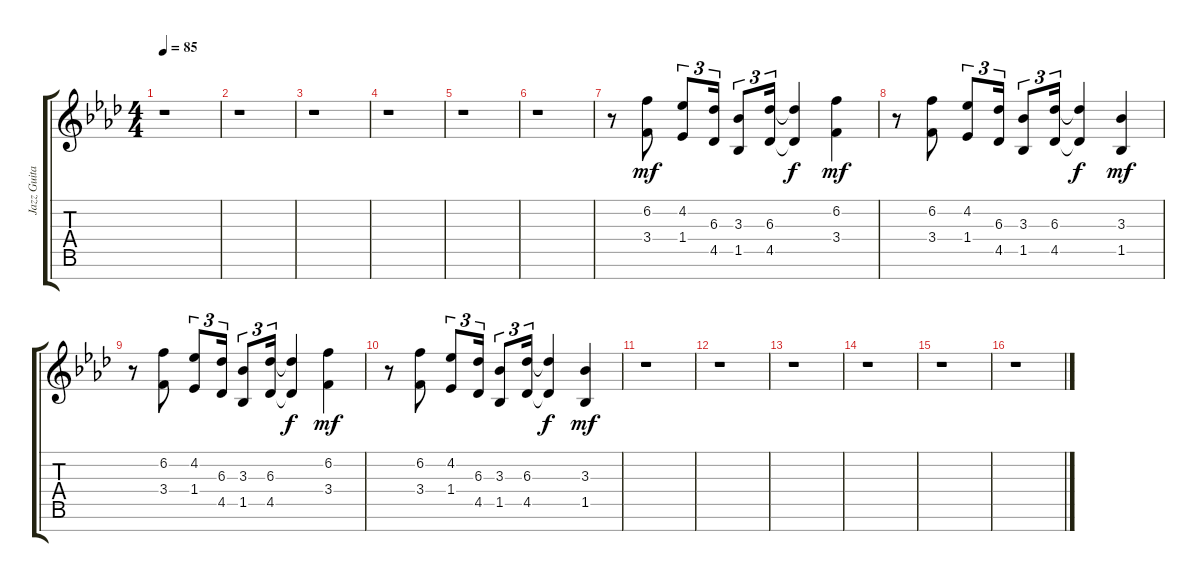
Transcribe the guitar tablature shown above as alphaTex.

\track ("Jazz Guitar" "Jazz Guita") {instrument electricguitarjazz}
\staff {score tabs}
\tuning (E4 B3 G3 D3 A2 E2 B1) {hide}
\ts (4 4)
\tempo 85
\clef g2
\ks ab
r.1{dy mf} |
r.1 |
r.1 |
r.1 |
r.1 |
r.1 |
r.8 (6.2 3.4).8 (4.2 1.4).8{tu (3 2)} (6.3 4.5).16{tu (3 2)} (3.3 1.5).8{tu (3 2)} (6.3 4.5).16{tu (3 2)} (6.3{t} 4.5{t}).4{dy f} (6.2 3.4).4{dy mf} |
r.8 (6.2 3.4).8 (4.2 1.4).8{tu (3 2)} (6.3 4.5).16{tu (3 2)} (3.3 1.5).8{tu (3 2)} (6.3 4.5).16{tu (3 2)} (6.3{t} 4.5{t}).4{dy f} (3.3 1.5).4{dy mf} |
r.8 (6.2 3.4).8 (4.2 1.4).8{tu (3 2)} (6.3 4.5).16{tu (3 2)} (3.3 1.5).8{tu (3 2)} (6.3 4.5).16{tu (3 2)} (6.3{t} 4.5{t}).4{dy f} (6.2 3.4).4{dy mf} |
r.8 (6.2 3.4).8 (4.2 1.4).8{tu (3 2)} (6.3 4.5).16{tu (3 2)} (3.3 1.5).8{tu (3 2)} (6.3 4.5).16{tu (3 2)} (6.3{t} 4.5{t}).4{dy f} (3.3 1.5).4{dy mf} |
r.1 |
r.1 |
r.1 |
r.1 |
r.1 |
r.1
